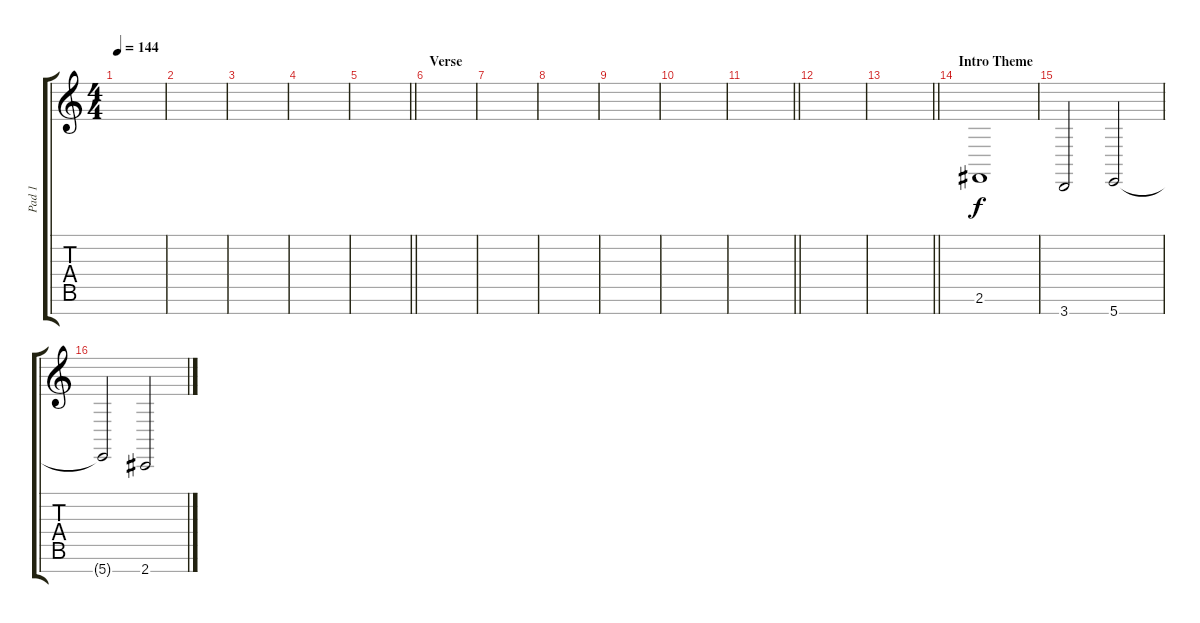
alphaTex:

\track ("Pad 1" "Pad 1") {instrument pad2warm}
\staff {score tabs}
\tuning (E4 B3 G3 D3 A2 E2 B1) {hide}
\ts (4 4)
\tempo 144
\clef g2
\ks c
|
|
|
|
\barLineRight lightlight
|
\section ("" "Verse")
|
|
|
|
|
\barLineRight lightlight
|
|
\barLineRight lightlight
|
\section ("" "Intro Theme")
2.6.1{instrument pad2warm} |
3.7.2 5.7.2 |
5.7{t}.2 2.7.2
